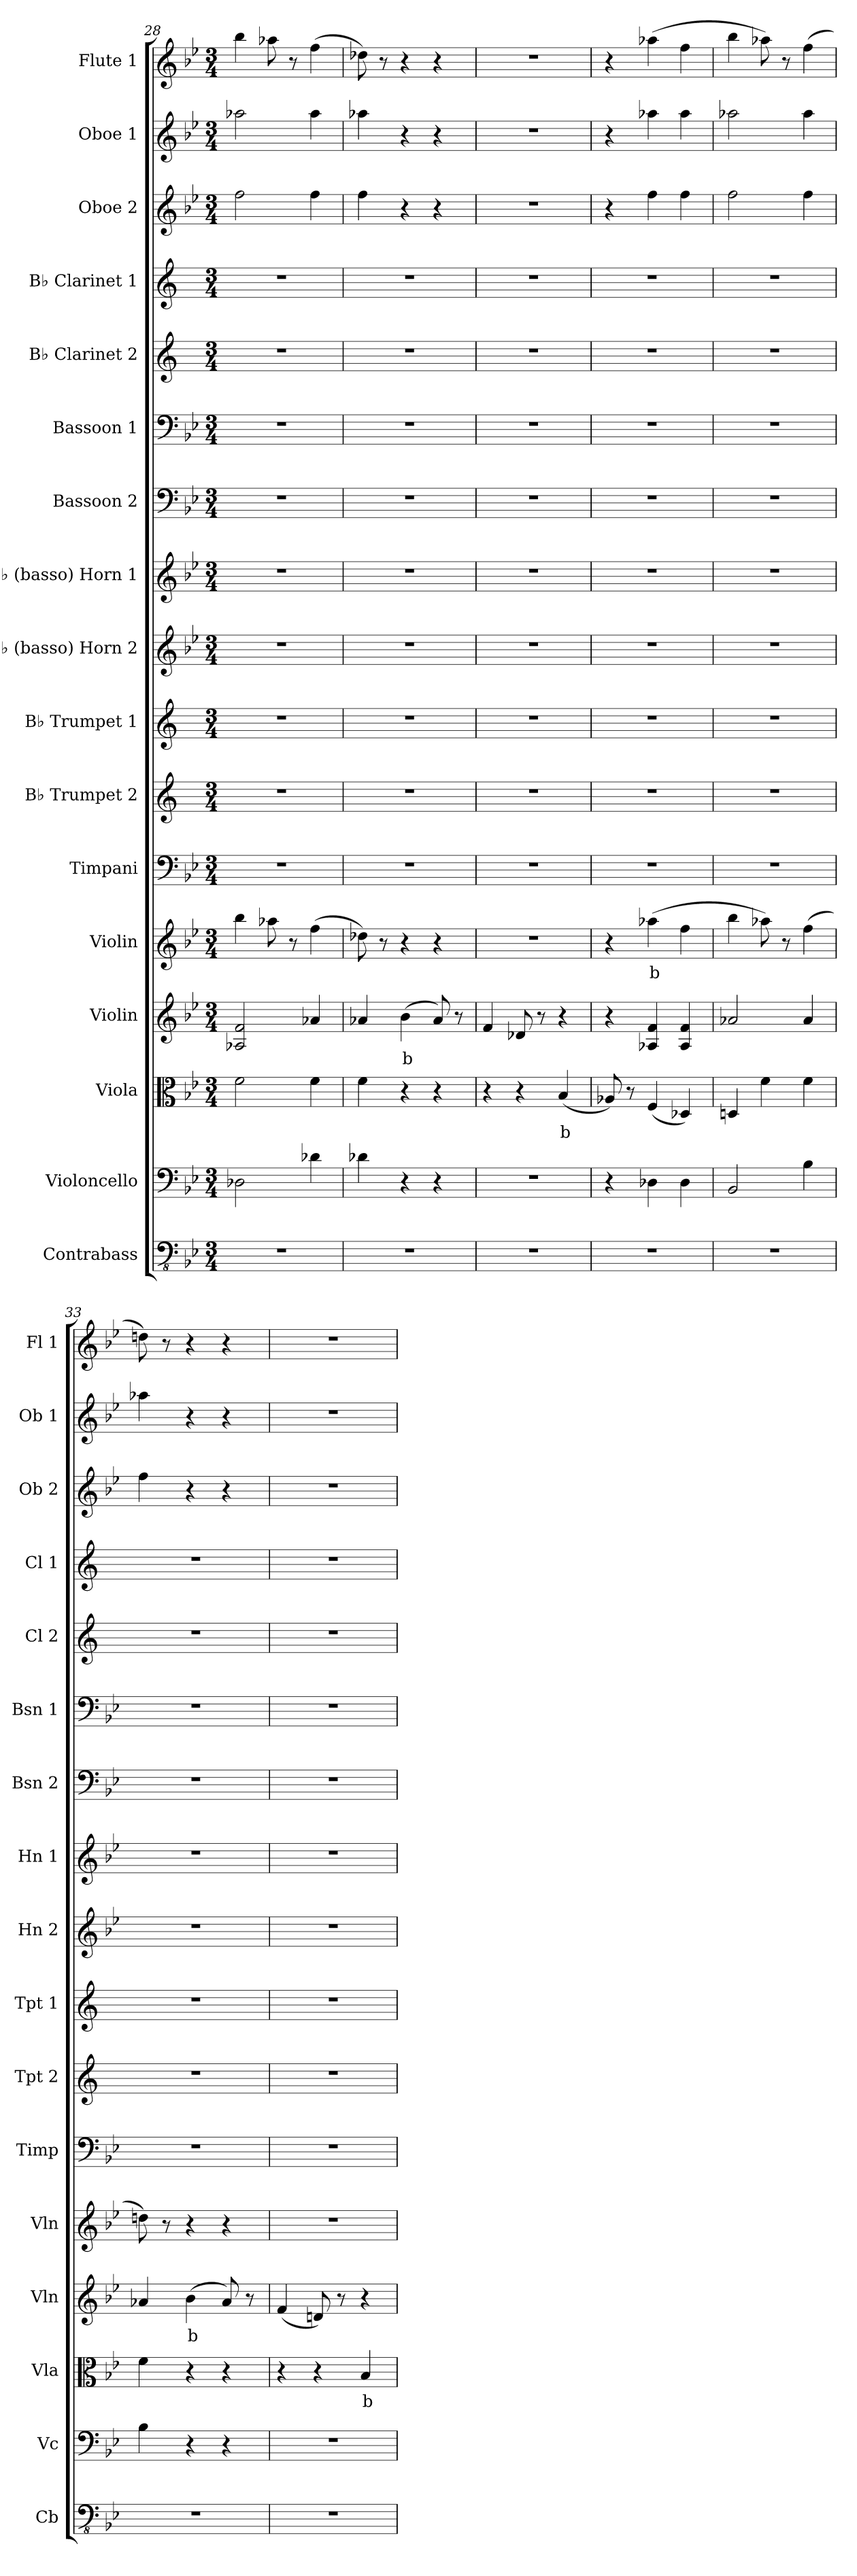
**kern	**kern	**kern	**text	**kern	**text	**kern	**text	**kern	**kern	**kern	**kern	**kern	**kern	**kern	**kern	**kern	**kern	**kern	**kern
*part17	*part16	*part15	*part15	*part14	*part14	*part13	*part13	*part12	*part11	*part10	*part9	*part8	*part7	*part6	*part5	*part4	*part3	*part2	*part1
*staff17	*staff16	*staff15	*staff15	*staff14	*staff14	*staff13	*staff13	*staff12	*staff11	*staff10	*staff9	*staff8	*staff7	*staff6	*staff5	*staff4	*staff3	*staff2	*staff1
*I"Contrabass	*I"Violoncello	*I"Viola	*	*I"Violin	*	*I"Violin	*	*I"Timpani	*I"B♭ Trumpet 2	*I"B♭ Trumpet 1	*I"B♭ (basso) Horn 2	*I"B♭ (basso) Horn 1	*I"Bassoon 2	*I"Bassoon 1	*I"B♭ Clarinet 2	*I"B♭ Clarinet 1	*I"Oboe 2	*I"Oboe 1	*I"Flute 1
*I'Cb	*I'Vc	*I'Vla	*	*I'Vln	*	*I'Vln	*	*I'Timp	*I'Tpt 2	*I'Tpt 1	*I'Hn 2	*I'Hn 1	*I'Bsn 2	*I'Bsn 1	*I'Cl 2	*I'Cl 1	*I'Ob 2	*I'Ob 1	*I'Fl 1
!!LO:PB:g=z
*clefFv4	*clefF4	*clefC3	*	*clefG2	*	*clefG2	*	*clefF4	*clefG2	*clefG2	*clefG2	*clefG2	*clefF4	*clefF4	*clefG2	*clefG2	*clefG2	*clefG2	*clefG2
*	*	*	*	*	*	*	*	*	*ITrd1c2	*ITrd1c2	*ITrd8c14	*ITrd8c14	*	*	*ITrd1c2	*ITrd1c2	*	*	*
*k[b-e-]	*k[b-e-]	*k[b-e-]	*	*k[b-e-]	*	*k[b-e-]	*	*k[b-e-]	*k[b-e-]	*k[b-e-]	*k[b-e-]	*k[b-e-]	*k[b-e-]	*k[b-e-]	*k[b-e-]	*k[b-e-]	*k[b-e-]	*k[b-e-]	*k[b-e-]
*M3/4	*M3/4	*M3/4	*	*M3/4	*	*M3/4	*	*M3/4	*M3/4	*M3/4	*M3/4	*M3/4	*M3/4	*M3/4	*M3/4	*M3/4	*M3/4	*M3/4	*M3/4
=28	=28	=28	=28	=28	=28	=28	=28	=28	=28	=28	=28	=28	=28	=28	=28	=28	=28	=28	=28
2.r	2D-X\	2f\	.	2A-X/ 2f/	.	4bb-\	.	2.r	2.r	2.r	2.r	2.r	2.r	2.r	2.r	2.r	2ff\	2aa-X\	4bb-\
.	.	.	.	.	.	8aa-X\	.	.	.	.	.	.	.	.	.	.	.	.	8aa-X\
.	.	.	.	.	.	8r	.	.	.	.	.	.	.	.	.	.	.	.	8r
.	4d-X\	4f\	.	4a-X/	.	(>4ff\	.	.	.	.	.	.	.	.	.	.	4ff\	4aa-\	(>4ff\
=29	=29	=29	=29	=29	=29	=29	=29	=29	=29	=29	=29	=29	=29	=29	=29	=29	=29	=29	=29
2.r	4d-X\	4f\	.	4a-X/	.	8dd-X\)	.	2.r	2.r	2.r	2.r	2.r	2.r	2.r	2.r	2.r	4ff\	4aa-X\	8dd-X\)
.	.	.	.	.	.	8r	.	.	.	.	.	.	.	.	.	.	.	.	8r
!	!	!	!	!	!LO:LY:b:color=#FF0000	!	!	!	!	!	!	!	!	!	!	!	!	!	!
.	4r	4r	.	(>4b-\	b	4r	.	.	.	.	.	.	.	.	.	.	4r	4r	4r
.	4r	4r	.	8a-/)	.	4r	.	.	.	.	.	.	.	.	.	.	4r	4r	4r
.	.	.	.	8r	.	.	.	.	.	.	.	.	.	.	.	.	.	.	.
=30	=30	=30	=30	=30	=30	=30	=30	=30	=30	=30	=30	=30	=30	=30	=30	=30	=30	=30	=30
2.r	2.r	4r	.	4f/	.	2.r	.	2.r	2.r	2.r	2.r	2.r	2.r	2.r	2.r	2.r	2.r	2.r	2.r
.	.	4r	.	8d-X/	.	.	.	.	.	.	.	.	.	.	.	.	.	.	.
.	.	.	.	8r	.	.	.	.	.	.	.	.	.	.	.	.	.	.	.
!	!	!	!LO:LY:b:color=#FF0000	!	!	!	!	!	!	!	!	!	!	!	!	!	!	!	!
.	.	(<4B-/	b	4r	.	.	.	.	.	.	.	.	.	.	.	.	.	.	.
=31	=31	=31	=31	=31	=31	=31	=31	=31	=31	=31	=31	=31	=31	=31	=31	=31	=31	=31	=31
2.r	4r	8A-X/)	.	4r	.	4r	.	2.r	2.r	2.r	2.r	2.r	2.r	2.r	2.r	2.r	4r	4r	4r
.	.	8r	.	.	.	.	.	.	.	.	.	.	.	.	.	.	.	.	.
!	!	!	!	!	!	!	!LO:LY:b:color=#FF0000	!	!	!	!	!	!	!	!	!	!	!	!
.	4D-X\	(<4F/	.	4A-X/ 4f/	.	(>4aa-X\	b	.	.	.	.	.	.	.	.	.	4ff\	4aa-X\	(>4aa-X\
.	4D-\	4D-X/)	.	4A-/ 4f/	.	4ff\	.	.	.	.	.	.	.	.	.	.	4ff\	4aa-\	4ff\
=32	=32	=32	=32	=32	=32	=32	=32	=32	=32	=32	=32	=32	=32	=32	=32	=32	=32	=32	=32
2.r	2BB-/	4Dn/	.	2a-X/	.	4bb-\	.	2.r	2.r	2.r	2.r	2.r	2.r	2.r	2.r	2.r	2ff\	2aa-X\	4bb-\
.	.	4f\	.	.	.	8aa-X\)	.	.	.	.	.	.	.	.	.	.	.	.	8aa-X\)
.	.	.	.	.	.	8r	.	.	.	.	.	.	.	.	.	.	.	.	8r
.	4B-\	4f\	.	4a-/	.	(>4ff\	.	.	.	.	.	.	.	.	.	.	4ff\	4aa-\	(>4ff\
=33	=33	=33	=33	=33	=33	=33	=33	=33	=33	=33	=33	=33	=33	=33	=33	=33	=33	=33	=33
2.r	4B-\	4f\	.	4a-X/	.	8ddn\)	.	2.r	2.r	2.r	2.r	2.r	2.r	2.r	2.r	2.r	4ff\	4aa-X\	8ddn\)
.	.	.	.	.	.	8r	.	.	.	.	.	.	.	.	.	.	.	.	8r
!	!	!	!	!	!LO:LY:b:color=#FF0000	!	!	!	!	!	!	!	!	!	!	!	!	!	!
.	4r	4r	.	(>4b-\	b	4r	.	.	.	.	.	.	.	.	.	.	4r	4r	4r
.	4r	4r	.	8a-/)	.	4r	.	.	.	.	.	.	.	.	.	.	4r	4r	4r
.	.	.	.	8r	.	.	.	.	.	.	.	.	.	.	.	.	.	.	.
=34	=34	=34	=34	=34	=34	=34	=34	=34	=34	=34	=34	=34	=34	=34	=34	=34	=34	=34	=34
2.r	2.r	4r	.	(<4f/	.	2.r	.	2.r	2.r	2.r	2.r	2.r	2.r	2.r	2.r	2.r	2.r	2.r	2.r
.	.	4r	.	8dn/)	.	.	.	.	.	.	.	.	.	.	.	.	.	.	.
.	.	.	.	8r	.	.	.	.	.	.	.	.	.	.	.	.	.	.	.
!	!	!	!LO:LY:b:color=#FF0000	!	!	!	!	!	!	!	!	!	!	!	!	!	!	!	!
.	.	4B-/	b	4r	.	.	.	.	.	.	.	.	.	.	.	.	.	.	.
=	=	=	=	=	=	=	=	=	=	=	=	=	=	=	=	=	=	=	=
*-	*-	*-	*-	*-	*-	*-	*-	*-	*-	*-	*-	*-	*-	*-	*-	*-	*-	*-	*-
